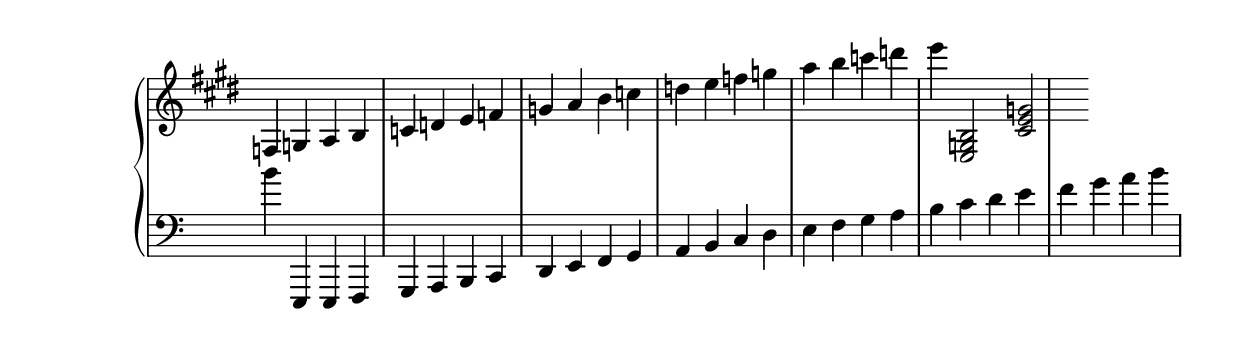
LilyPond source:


rh = {

  \clef treble
  \key e \major

  %\time 4/4

  % Omit the base or treble clef
  % \omit Staff.Clef

  % hide the time signature (e.g. 4/4)
  \omit Staff.TimeSignature

  % Hide the bar lines
  % \omit Score.BarLine

  % the highest and lowest notes in the right hand are e''' and f

  f4 g a  b  c' d' e' f' g' a' b' c'' d'' e'' f'' g'' a'' b'' c''' d''' e'''


  % to draw chords, place in single angle brackets:

  <e g b>2 <cis' e' g'>

}










lh = {

  \clef bass
  \key c \major
  %\time 4/4

  \omit Staff.TimeSignature

   % the highest and lowest notes in the base are b' and e,,
   b'4  e,,

   e,, f,, g,, a,, b,, c, d, e, f, g, a, b, c d e f g a b c' d' e' f' g' a' b'
}






% << and >> represent simultaneous music
%
%
% as opposed to
%
% { }


\score {
  \new PianoStaff <<
    \new Staff   <<
      \rh
    >>
    \new Staff  <<
      \lh
    >>
  >>
}














\header {
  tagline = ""  % removed
}
